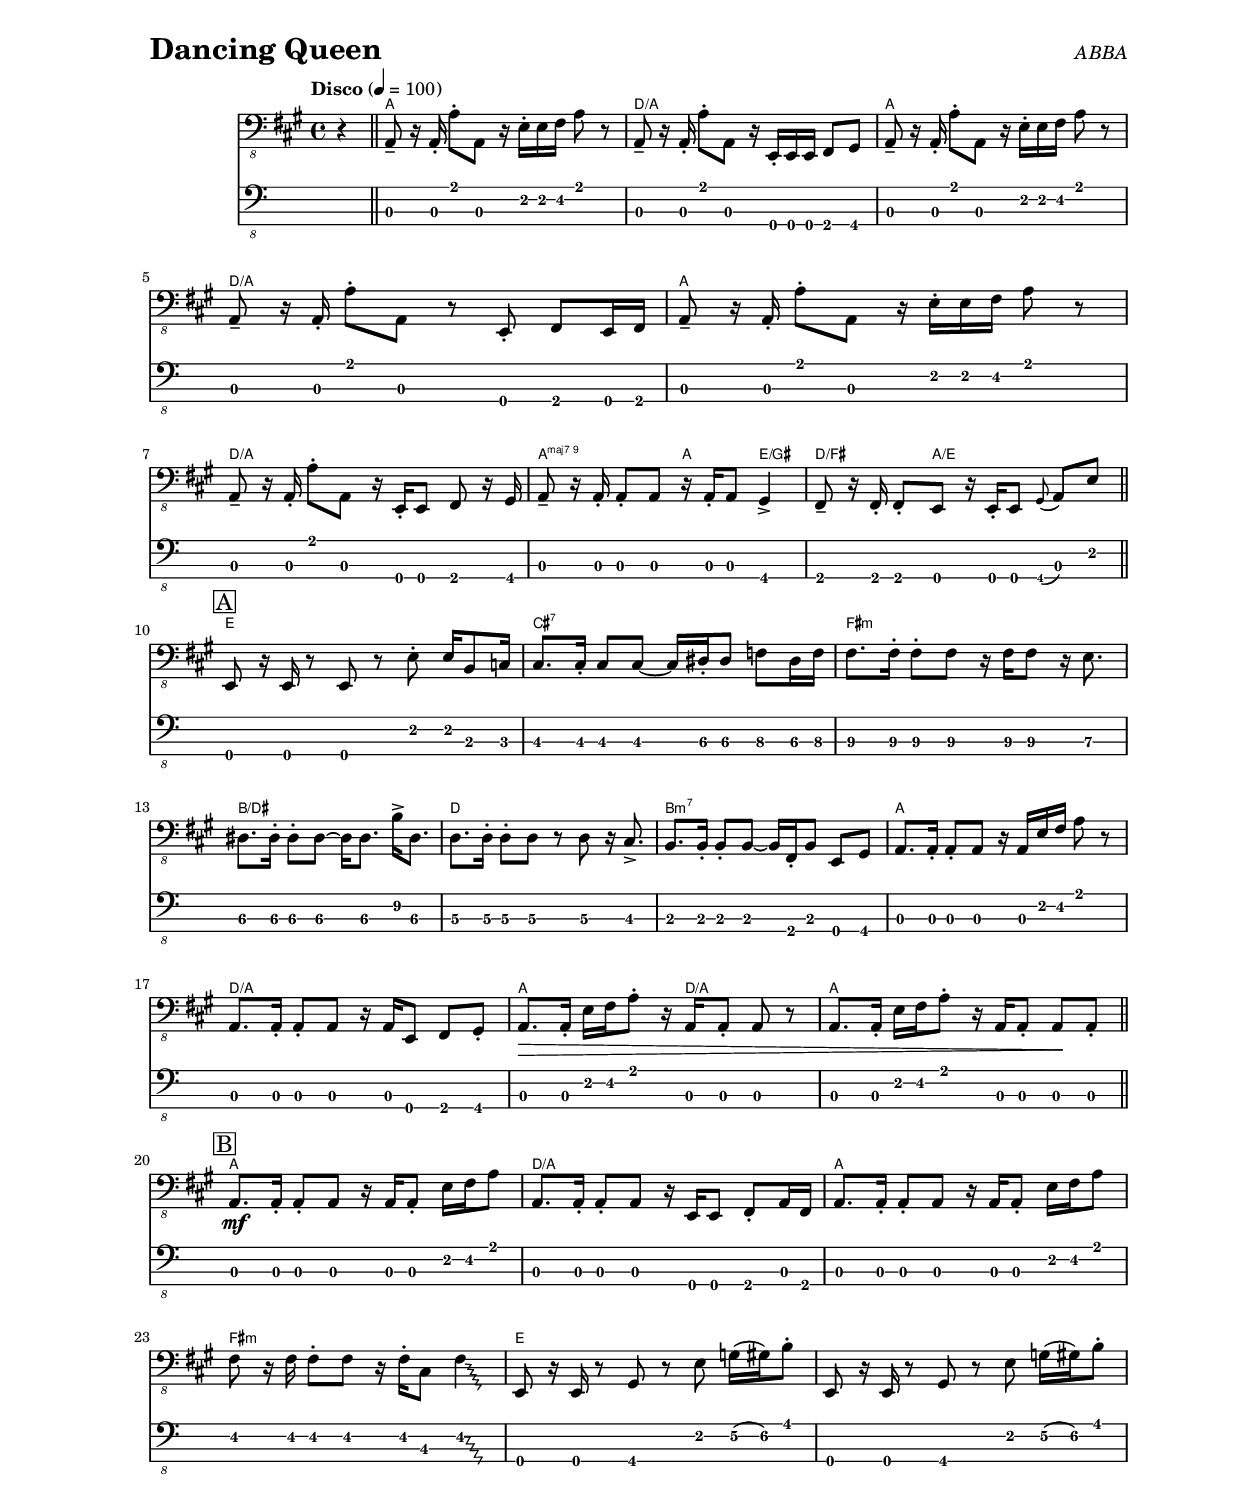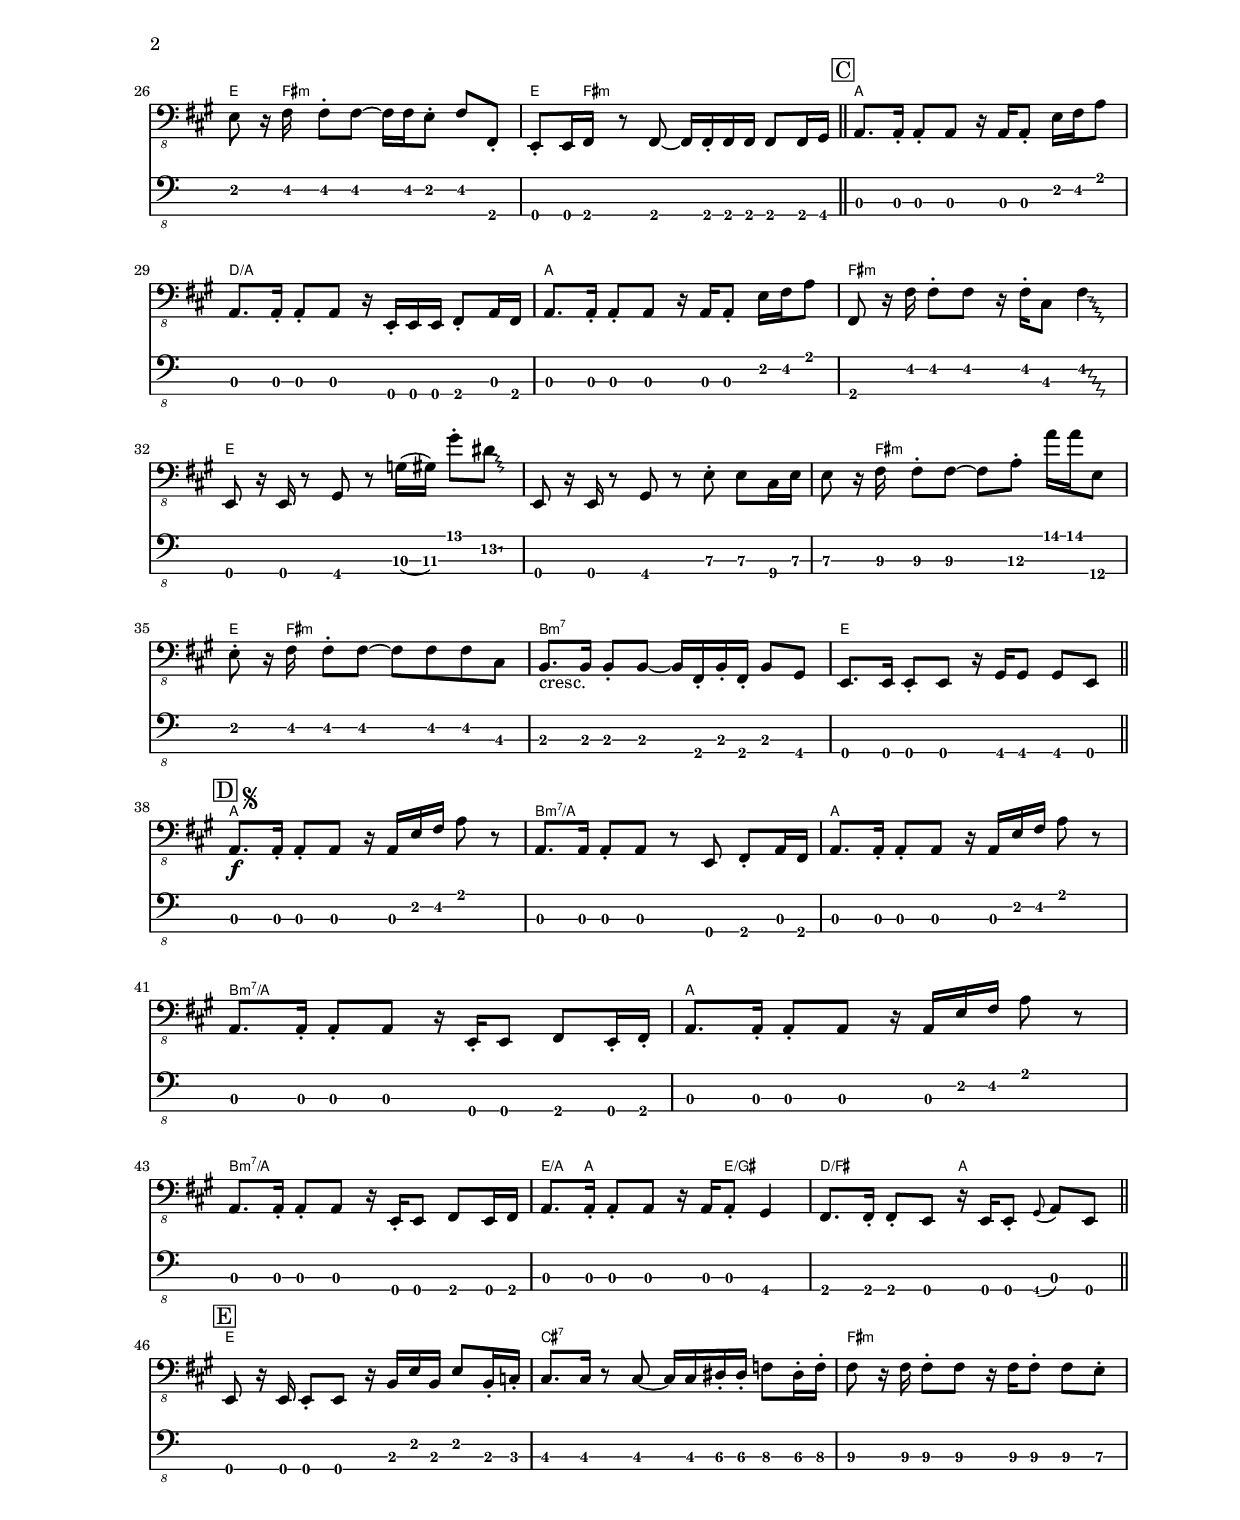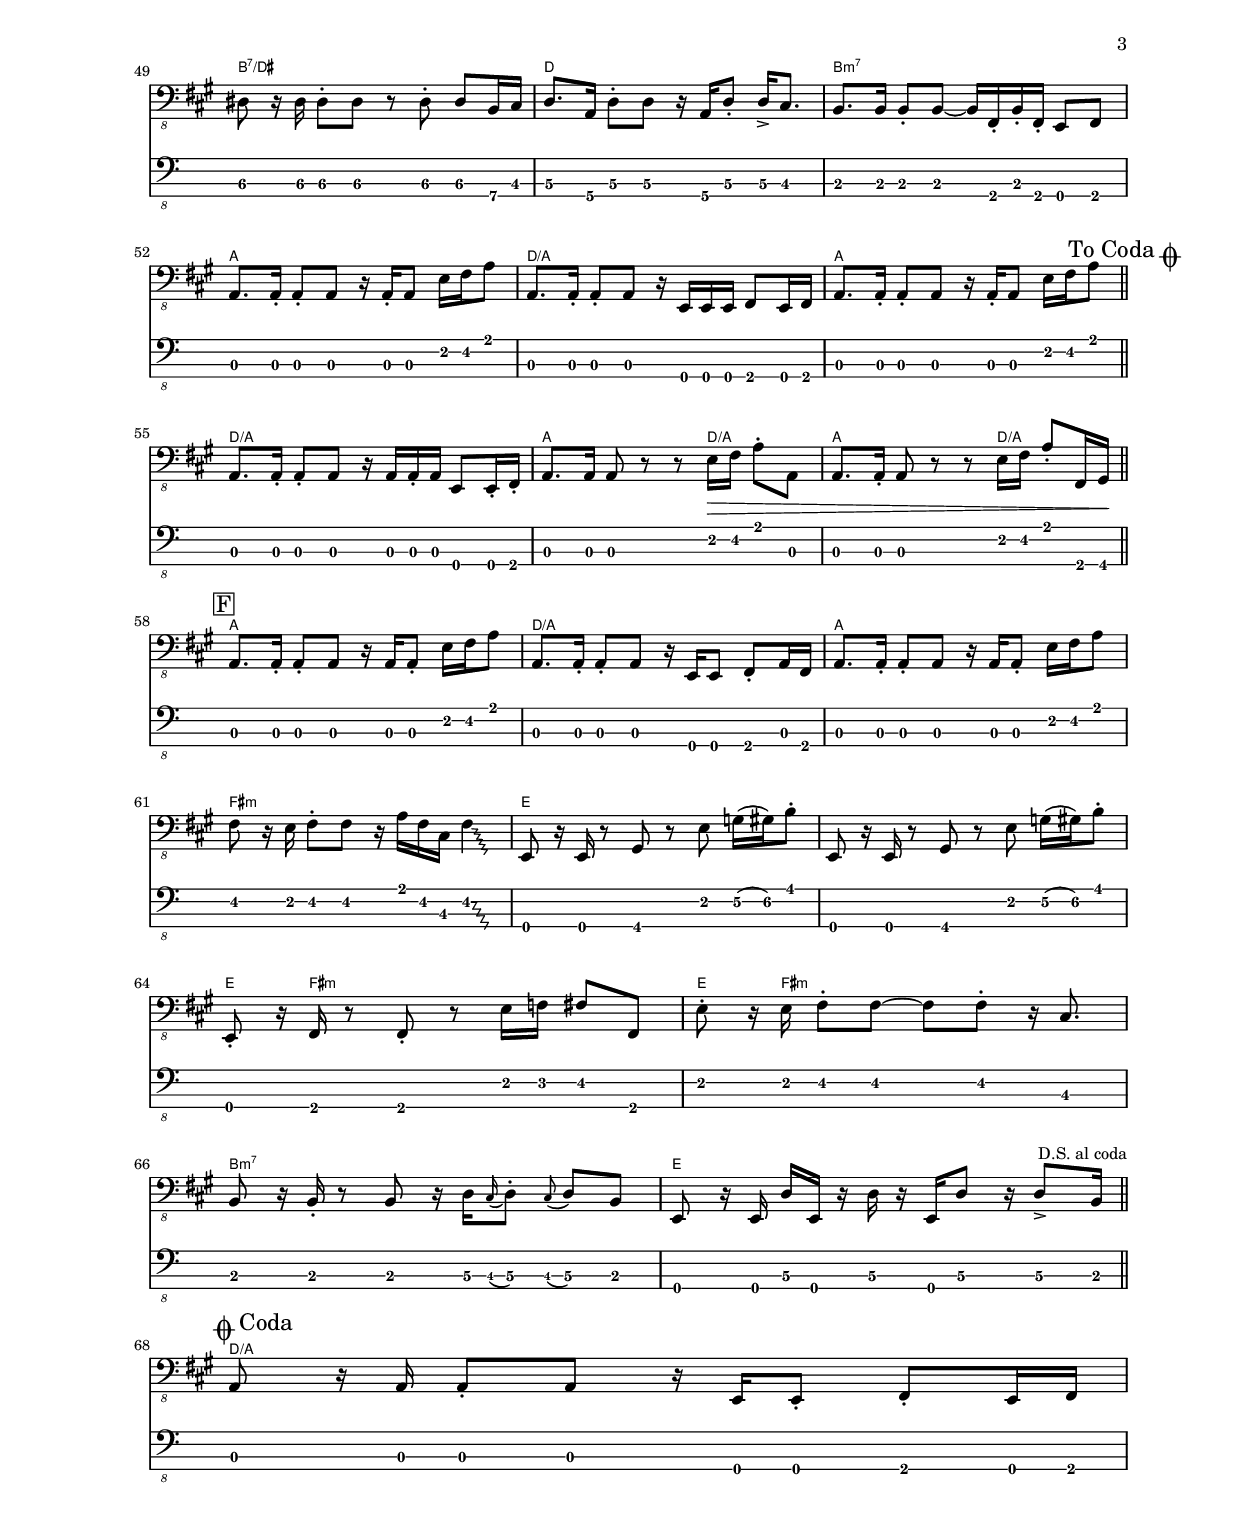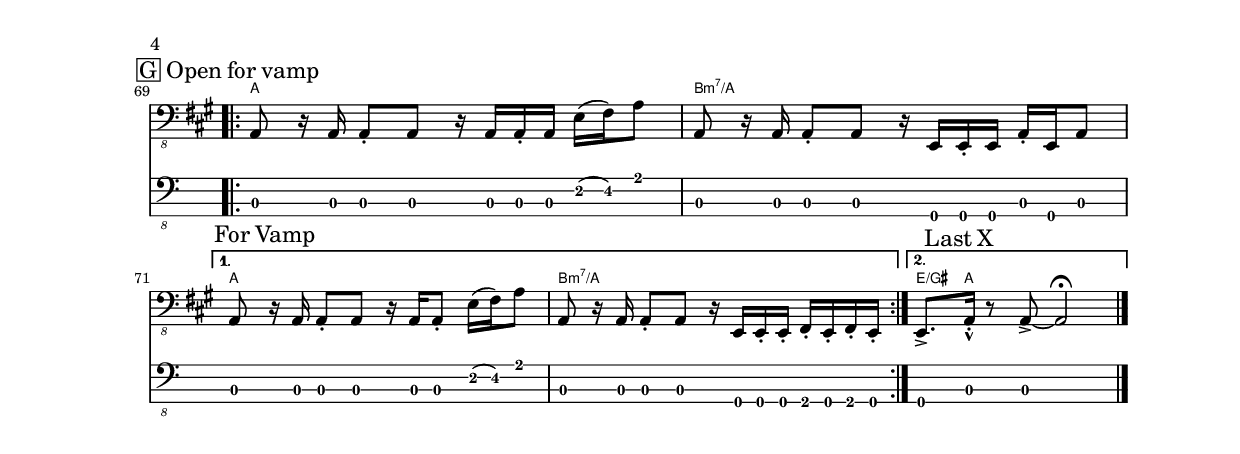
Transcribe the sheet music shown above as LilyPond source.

% LilyBin

\version "2.18.0"
\include "english.ly"
DSfine = {
  \once \override Score.RehearsalMark #'break-visibility = #'#(#t #t #f)
  \mark \markup { \small "D.S. al fine" }
}

DS = {
  \once \override Score.RehearsalMark #'break-visibility = #'#(#t #t #f)
  \mark \markup { \small "D.S." }
}

DCfine = {
  \once \override Score.RehearsalMark #'break-visibility = #'#(#t #t #f)
  \mark \markup { \small "D.C. al fine" }
}

DCcoda = {
  \once \override Score.RehearsalMark #'break-visibility = #'#(#t #t #f)
  \mark \markup { \small "D.C. al coda" }
}

DScoda = {
  \once \override Score.RehearsalMark #'break-visibility = #'#(#t #t #f)
  \mark \markup { \small "D.S. al coda" }
}

Fine = {
  \once \override Score.RehearsalMark #'break-visibility = #'#(#t #t #f)
  \mark \markup { \small \italic "fine" }
}

GotoCoda = {
  \once \override Score.RehearsalMark #'break-visibility = #'#(#t #t #f)
  \mark \markup { "To Coda" \musicglyph #"scripts.coda" }
}

Coda = {
  \once \override Score.RehearsalMark #'break-visibility = #'#(#f #t #t)
  \mark \markup { \musicglyph #"scripts.coda" "Coda" }
}

Segno = {
  \once \override Score.RehearsalMark #'break-visibility = #'#(#f #t #t)
  \mark \markup { \small \musicglyph #"scripts.segno" }
}
	


\header {
  piece = \markup { \fontsize #4 \bold "Dancing Queen" }
  opus = \markup { \italic "ABBA" }
}

\paper { 
  left-margin = 1 \in	
  right-margin = 0.75 \in
  top-margin = 1.0 \in
  bottom-margin = 1.0 \in
}

#(set-global-staff-size 16)
		
cbreak = { 
  \break
} 
sbreak = { \break }


global = {
  \time 4/4
  \tempo "Disco" 4 = 100
  \override Glissando.style = #'zigzag
}

my_notes = \relative c, {
  \clef "bass_8"
  \key a \major
	
  \partial 4 r4 \bar "||"
  \set Score.currentBarNumber = #2
  
  %% 2
  a8-- r16 a16-. a'8-. a,8 r16 e'16-. e fs a8 r8 | 
  a,8-- r16 a16-. a'8-. a,8 r16 e16-. e e fs8 gs |
  a8-- r16 a16-. a'8-. a,8 r16 e'16-. e fs a8 r8 | 
  
  %% 5 
  \cbreak
  a,8-- r16 a16-. a'8-. a,8 r8 e8-. fs e16 fs16 |
  a8-- r16 a16-. a'8-. a,8 r16 e'16-. e fs a8 r8 |
  
  %% 7
  \cbreak
  a,8-- r16 a16-. a'8-. a, r16 e16-. e8 fs8 r16 gs16 |
  a8-- r16 a16-. a8-. a r16 a16-. a8 gs4-> |
  fs8-- r16 fs16-. fs8-. e r16 e16-. e8 \grace gs (a8) e'8 \bar "||"
  
  %% 10
  \sbreak
  \mark \markup { \box A }
  e,8 r16 e16 r8 e8 r8 e'8-. e16 b8 c16 | 
  cs8. cs16-. cs8 cs8~ cs16 ds16-.\3 ds8\3 f8\3 ds16\3 f16\3 |
  fs8.\3 fs16-.\3 fs8-.\3 fs8\3 r16 fs16\3 fs8\3 r16 e8.\3 | 
  
  %% 13
  \cbreak
  ds8.\3 ds16-.\3 ds8-.\3 ds8~\3 ds16 ds8.\3 b'16->\2 ds,8.\3 |
  d8.\3 d16-.\3 d8-.\3 d8\3 r8 d8\3 r16 cs8.->\3 |
  b8. b16-. b8-. b8~ b16 fs-. b8 e,8 gs |
  a8. a16-. a8-. a8 r16 a16 e'16 fs16 a8 r8 |
  
  %% 17
  \cbreak
  a,8. a16-. a8-. a8 r16 a16 e8 fs gs-. |
  a8. \> a16-. e'16 fs16 a8-. r16 a,16 a8-. a r8 |
  a8. a16-. e'16 fs16 a8-. r16 a,16 a8-. a \! a-. \bar "||"
  
  %% 20
  \sbreak
  \mark \markup { \box B }
  a8. \mf a16-. a8-. a8 r16 a16 a8-. e'16 fs a8 |
  a,8. a16-. a8-. a8 r16 e16 e8 fs8-. a16 fs |
  a8. a16-. a8-. a8 r16 a16 a8-. e'16 fs a8 |
  
  %% 23
  \cbreak
  fs8\2 r16 fs\2 fs8-.\2 fs\2 r16 fs-.\2 cs8\3 \afterGrace fs4\2 \glissando { \hideNotes e, \unHideNotes } |
  e8 r16 e16 r8 gs8 r8 e'8 g16\2 (gs\2) b8-. |
  e,,8 r16 e16 r8 gs8 r8 e'8 g16\2 (gs\2) b8-.\1 |
  
  %% 26
  e,8 r16 fs16 fs8-. fs8 ~ fs16 fs e8-. fs8 fs,8-. |
  e-. e16 fs r8 fs8 ~ fs16 fs-. fs fs fs8 fs16 gs \bar "||"
  
  %%\sbreak
  \mark \markup { \box C }
  a8. a16-. a8-. a8 r16 a16 a8-. e'16 fs a8 |
  
  %% 29
  \sbreak
  a,8. a16-. a8-. a8 r16 e16-. e e fs8-. a16 fs | 
  a8. a16-. a8-. a8 r16 a16 a8-. e'16 fs a8 |
  fs,8 r16 fs'16 fs8-. fs r16 fs16-. cs8 \afterGrace fs4 \glissando { \hideNotes e, \unHideNotes } |
  
  %% 32
  \cbreak
  e8 r16 e16 r8 gs8 r8 g'16\3 (gs\3) gs'8\1-. \afterGrace ds8\2 \glissando { \hideNotes e, \unHideNotes } |
  e,8 r16 e16 r8 gs8 r8 e'8\3-. e8\3 cs16\4 e16\3 | e8\3 r16 fs\3 fs8-.\3 fs8\3 ~ fs8\3 a8-.\3 a'16 a e,8\4 |
  
  %% 35
  e8-. r16 fs fs8-. fs8 ~ fs fs fs cs |
  b8.-"cresc." b16 b8-. b8 ~ b16 fs-. b-. fs-. b8 gs |
  e8. e16 e8-. e r16 gs16 gs8 gs e8 \bar "||"
  
  %% 38
  \sbreak
  \mark \markup { \box D \small \musicglyph #"scripts.segno" }
  a8. \f a16-. a8-. a8 r16 a16 e'16 fs a8 r8 |
  a,8. a16  a8-. a8 r8 e8 fs-. a16 fs |
  a8. a16-. a8-. a8 r16 a16 e'16 fs a8 r8 |
  
  %% 41
  \cbreak
  a,8. a16-. a8-. a8 r16 e16-. e8 fs e16-. fs-. | 
  a8. a16-. a8-. a8 r16 a16 e'16 fs a8 r8 |
  
  %% 43
  \cbreak
  a,8. a16-. a8-. a8 r16 e16-. e8 fs e16 fs | 
  a8. a16-. a8-. a8 r16 a16 a8-. gs4 |
  fs8. fs16-. fs8-. e r16 e16 e8-. \grace gs (a8) e8 \bar "||"
  
  %% 46
  \sbreak
  \mark \markup { \box E }
  e8 r16 e16 e8-. e r16 b'16 e b e8 b16-. c-. |
  cs8. cs16 r8 cs8 ~ cs16 cs16 ds16-.\3 ds-.\3 f8\3 ds16-.\3 f-.\3 |
  fs8\3 r16 fs16\3 fs8-.\3 fs\3 r16 fs16\3 fs8-.\3 fs8\3 e8-.\3 |
  
  %% 49
  \cbreak
  ds8\3 r16 ds16\3 ds8-.\3 ds\3 r ds-.\3 ds\3 b16\4 	cs |
  d8.\3 a16\4 d8-.\3 d\3 r16 a16\4 d8-.\3 d16->\3 cs8.\3 |
  b8. b16 b8-. b8 ~ b16 fs-. b-. fs-. e8 fs |
  
  %% 52
  \cbreak
  a8. a16-. a8-. a r16 a16-. a8 e'16 fs a8 |
  a,8. a16-. a8-. a r16 e16 e e fs8 e16 fs |
  a8. a16-. a8-. a r16 a16-. a8 e'16 fs a8 \GotoCoda \bar "||"
  
  %% 55
  a,8. a16-. a8-. a8 r16 a16 a-. a e8 e16-. fs-.  |
  a8. a16 a8 r8 r8 e'16 \> fs a8-. a,8 |
  a8. a16-. a8 r8 r8 e'16 fs a8-. fs,16 gs \! \bar "||"
  
  %% 58
  \sbreak
  \mark \markup { \box F }
  a8. a16-. a8-. a8 r16 a16 a8-. e'16 fs a8 | 
  a,8. a16-. a8-. a8 r16 e16 e8 fs8-. a16 fs |
  a8. a16-. a8-. a8 r16 a16 a8-. e'16 fs a8 | 
  
  %% 61
  \cbreak
  fs8 r16 e fs8-. fs r16 a16 fs cs \afterGrace fs4 \glissando { \hideNotes e, \unHideNotes } |
  e8 r16 e16 r8 gs8 r8 e'8 g16\2 (gs\2) b8-.\1 |
  e,,8 r16 e16 r8 gs8 r8 e'8 g16\2 (gs\2) b8-.\1 |
  
  %% 64
  \cbreak
  e,,8-. r16 fs16 r8 fs8-. r8 e'16 f fs8 fs, |
  e'8-. r16 e16 fs8-. fs ~ fs fs-. r16 cs8. |
  
  %% 66
  \cbreak
  b8 r16 b16-. r8 b8 r16 d16\3 \grace cs\3 (d8-.\3) \grace cs\3 (d8\3) b |
  e,8 r16 e16 d'16\3 e, r16 d'16\3 r16 e,16 d'8\3 r16 d8->\3 \DScoda b16 \bar "||"
  
  %% 68
  \sbreak
  \Coda
  a8 r16 a16 a8-. a8 r16 e16 e8-. fs-. e16 fs % \bar "||"
  
  %% 69
  \sbreak
  \mark \markup { \box G Open for vamp }
  \repeat volta 2 {
    a8 r16 a16 a8-. a8 r16 a16 a-. a e'16 (fs) a8 | 
    a,8 r16 a16 a8-. a8 r16 e16 e-. e a-. e a8 |
  } \alternative {
      %% 71
     {
       a8 \mark \markup { For Vamp} r16 a16 a8-. a8 r16 a16 a8-. e'16 (fs) a8 |
       a,8 r16 a16 a8-. a8 r16 e16 e-. e-. fs-. e-. fs-. e-. |
     }
     {
       e8.->  \mark \markup { Last X } a16-^-. r8 a8-> ~ a2 \fermata \bar "|."
     }
  }
  
  
}

my_chords = \chordmode {
  \set majorSevenSymbol = \markup { maj7 }
 
  s4 |
  
  %% 2
  a1 | d/a | a | d/a | a | 
  
  %% 7
  d1/a | a2:maj9 a4 e/gs |
  d4/fs~ d8/fs a8/e~ a2/e |
  
  %% 10
  e1 | cs:7 | fs:min
  
  %% 13
  b1/ds | d | b:min7 | a |
  
  %% 17
  d1/a | a2~ a16 d16/a ~ d4/a ~ d8/a | a1 |
  
  %% 20
  a1 | d/a | a |


  %% 23
  fs1:min | e | e |
  
  %% 26
  e8. fs16:min ~ fs2.:min |
  e8. fs16:min ~ fs2.:min |
  a1 |
  
  %% 29
  d1/a | a | fs:min |
  
  %% 32
  e1 | e | e8. fs16:min ~ fs2.:min |
  
  %% 35
  e8. fs16:min ~ fs2.:min | b1:min7 | e |
  
  %% 38
  a1 | b:min7/a | a |
  
  %% 41
  b1:min7/a | a |
  
  % 43
  b1:min7/a | e8./a a16 ~ a4. e/gs | d2/fs a |
  
  %% 46
  e1 | cs:7 | fs:min |
  
  %% 49
  b1:7/ds | d | b:min7 |
  
  %% 52
  a1 | d/a | a |
  
  %% 55
  d1/a | a2 ~ a8 d4./a | a2 ~ a8 d4./a | 
  
  %% 58
  a1 | d/a | a |
  
  %% 61
  fs1:min | e | e 
   
  %% 64
  e8. fs16:min ~ fs2.:min
  e8. fs16:min ~ fs2.:min

  %% 66
  b1:min7 | e
  
  %% 68
  d1/a
  
  %% 69
  a1 | b:min7/a |
  
  %% 71
  a1 | b:min7/a | e8./gs a16 s8 a8 ~ a2 |
}

ticktock = \drummode {
}


my_music = <<
  \new ChordNames {
    \set ChordNames.midiInstrument = "percussive organ"
    \set ChordNames.midiMaximumVolume = #0.4
    \set chordChanges = ##t
    \global
    \my_chords
  }
  \new Staff {
    \set Staff.midiInstrument = #"electric bass (finger)"
    \set Staff.midiMinimumVolume = #0.7
    \set Staff.midiMaximumVolume = #0.95
    \global
    \my_notes
  }
  \tag #'scoreOnly
  \new TabStaff
    \with { stringTunings = #bass-tuning } 
  { 
    %%\set TabStaff.minimumFret = #1
    %%\set TabStaff.restrainOpenStrings = ##t
    \global
    \my_notes
  }
  \tag #'midiOnly
  \new DrumStaff = TickTock <<
    \new DrumVoice = "ticktock" {
      \set DrumStaff.instrumentName = "TickTock"
      \set DrumStaff.midiMaximumVolume = #0.7
      \global
      \ticktock
    }
  >>
>>
  
\score {
  \removeWithTag #'midiOnly \my_music
  \layout {
    \context {
      \Score
        \override StringNumber #'stencil = ##f
        \override ChordName.font-size = -2
    }
  }
}

\score {
  \removeWithTag #'scoreOnly \unfoldRepeats \my_music
  \midi {}
}
